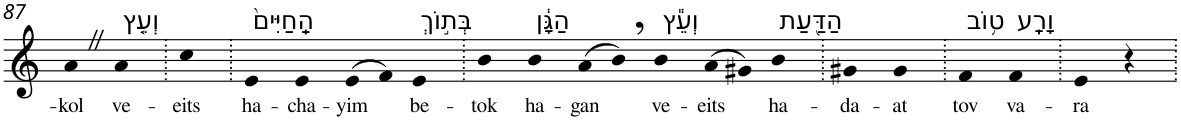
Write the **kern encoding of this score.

**kern	**text
*part1	*part1
*staff1	*staff1
*I"Piano	*
*I'Pno	*
!!LO:PB:g=z
*clefG2	*
*k[]	*
=87	=87
!	!LO:LY:b
4aZ	-kol
!LO:TX:a:t=וְעֵ֤ץ	!
!	!LO:LY:b
4a	ve-
=88.	=88.
!	!LO:LY:b
4cc	-eits
=89.	=89.
!LO:TX:a:t=הַֽחַיִּים֙	!
!	!LO:LY:b
4e	ha-
!	!LO:LY:b
4e	-cha-
!	!LO:LY:b
(>8e	-yim
8f)	.
!LO:TX:a:t=בְּת֣וֹךְ	!
!	!LO:LY:b
4e	be-
=90.	=90.
!	!LO:LY:b
4b	-tok
!LO:TX:a:t=הַגָּ֔ן	!
!	!LO:LY:b
4b	ha-
!	!LO:LY:b
(>8a	-gan
8b,)	.
!LO:TX:a:t=וְעֵ֕ץ	!
!	!LO:LY:b
4b	ve-
!	!LO:LY:b
(>8a	-eits
8g#X)	.
!LO:TX:a:t=הַדַּ֖עַת	!
!	!LO:LY:b
4b	ha-
=91.	=91.
!	!LO:LY:b
4g#X	-da-
!	!LO:LY:b
4g#	-at
=92.	=92.
!LO:TX:a:t=ט֥וֹב	!
!	!LO:LY:b
4f	tov
!LO:TX:a:t=וָרָֽע	!
!	!LO:LY:b
4f	va-
=93.	=93.
!	!LO:LY:b
4e	-ra
4r	.
=.	=.
*-	*-
